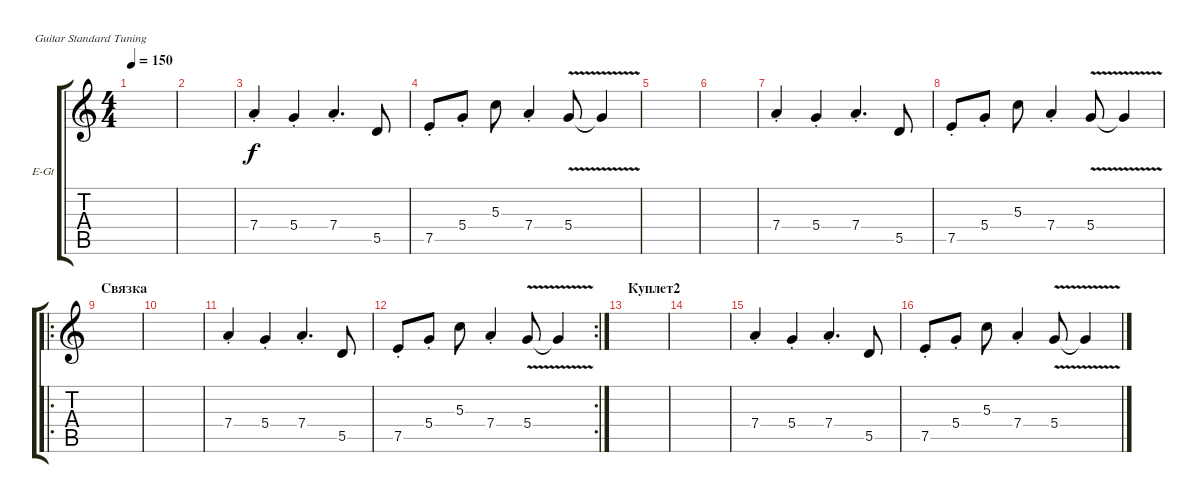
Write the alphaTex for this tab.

\defaultSystemsLayout 4
\bracketExtendMode groupsimilarinstruments
\firstSystemTrackNameOrientation horizontal
\otherSystemsTrackNameOrientation horizontal
\track ("Clear" "E-Gt") {instrument electricguitarclean}
\staff {score tabs}
\tuning (E4 B3 G3 D3 A2 E2)
\ts (4 4)
\tempo 150
\clef g2
\scale
0.333333
\ks c
|
\scale
0.333333 |
\scale
0.333333 7.4{st}.4 5.4{st}.4 7.4{st}.4{d} 5.5.8 |
\scale
0.333333 7.5{st}.8 5.4{st}.8 5.3.8 7.4{st}.4 5.4{v}.8 5.4{v t}.4 |
\scale
0.333333 |
\scale
0.333333 |
\scale
0.333333 7.4{st}.4 5.4{st}.4 7.4{st}.4{d} 5.5.8 |
\scale
0.333333 7.5{st}.8 5.4{st}.8 5.3.8 7.4{st}.4 5.4{v}.8 5.4{v t}.4 |
\ro
\section ("" "Связка")
\scale
0.374359 |
\scale
0.312821 |
\scale
0.312821 7.4{st}.4 5.4{st}.4 7.4{st}.4{d} 5.5.8 |
\rc 2
\scale
0.354497 7.5{st}.8 5.4{st}.8 5.3.8 7.4{st}.4 5.4{v}.8 5.4{v t}.4 |
\section ("" "Куплет2")
\scale
0.322751 |
\scale
0.322751 |
\scale
0.333333 7.4{st}.4 5.4{st}.4 7.4{st}.4{d} 5.5.8 |
\scale
0.333333 7.5{st}.8 5.4{st}.8 5.3.8 7.4{st}.4 5.4{v}.8 5.4{v t}.4
